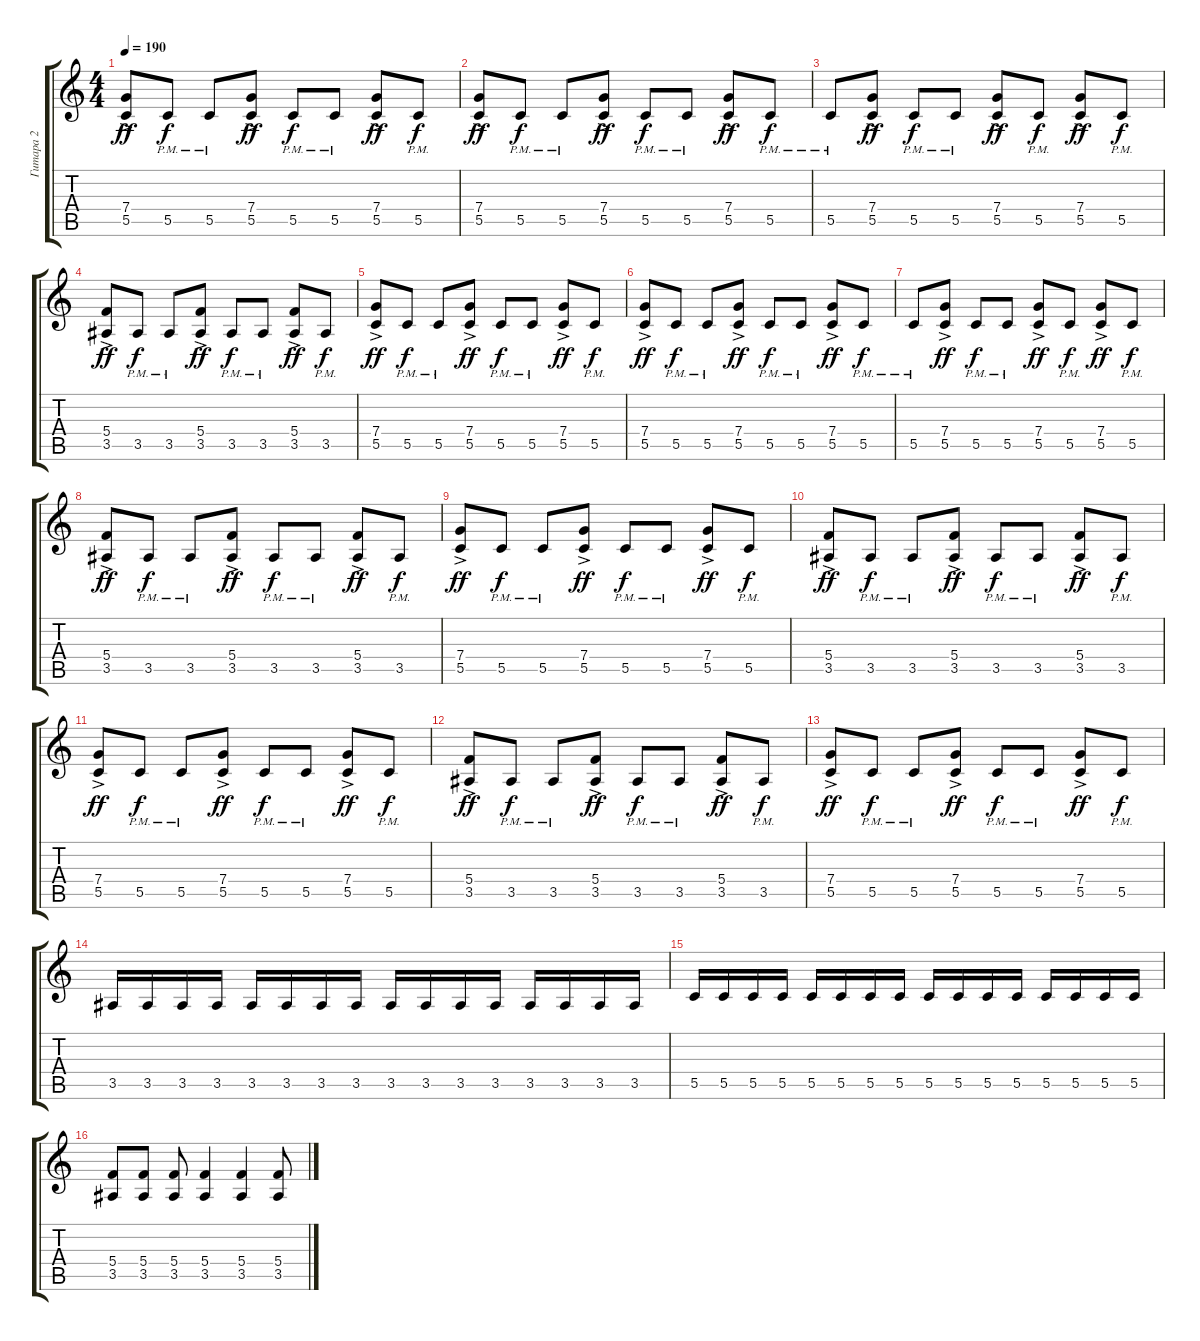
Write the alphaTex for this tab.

\track ("Гитара 2" "Гитара 2") {instrument distortionguitar}
\staff {score tabs}
\tuning (D4 A3 F3 C3 G2 D2) {hide}
\ts (4 4)
\tempo 190
\clef g2
\ks c
(7.4{ac} 5.5{ac}).8{dy ff} 5.5{pm}.8{dy f} 5.5{pm}.8 (7.4{ac} 5.5{ac}).8{dy ff} 5.5{pm}.8{dy f} 5.5{pm}.8 (7.4{ac} 5.5{ac}).8{dy ff} 5.5{pm}.8{dy f} |
(7.4{ac} 5.5{ac}).8{dy ff} 5.5{pm}.8{dy f} 5.5{pm}.8 (7.4{ac} 5.5{ac}).8{dy ff} 5.5{pm}.8{dy f} 5.5{pm}.8 (7.4{ac} 5.5{ac}).8{dy ff} 5.5{pm}.8{dy f} |
5.5{pm}.8 (7.4{ac} 5.5{ac}).8{dy ff} 5.5{pm}.8{dy f} 5.5{pm}.8 (7.4{ac} 5.5{ac}).8{dy ff} 5.5{pm}.8{dy f} (7.4{ac} 5.5{ac}).8{dy ff} 5.5{pm}.8{dy f} |
(5.4{ac} 3.5{ac}).8{dy ff} 3.5{pm}.8{dy f} 3.5{pm}.8 (5.4{ac} 3.5{ac}).8{dy ff} 3.5{pm}.8{dy f} 3.5{pm}.8 (5.4{ac} 3.5{ac}).8{dy ff} 3.5{pm}.8{dy f} |
(7.4{ac} 5.5{ac}).8{dy ff} 5.5{pm}.8{dy f} 5.5{pm}.8 (7.4{ac} 5.5{ac}).8{dy ff} 5.5{pm}.8{dy f} 5.5{pm}.8 (7.4{ac} 5.5{ac}).8{dy ff} 5.5{pm}.8{dy f} |
(7.4{ac} 5.5{ac}).8{dy ff} 5.5{pm}.8{dy f} 5.5{pm}.8 (7.4{ac} 5.5{ac}).8{dy ff} 5.5{pm}.8{dy f} 5.5{pm}.8 (7.4{ac} 5.5{ac}).8{dy ff} 5.5{pm}.8{dy f} |
5.5{pm}.8 (7.4{ac} 5.5{ac}).8{dy ff} 5.5{pm}.8{dy f} 5.5{pm}.8 (7.4{ac} 5.5{ac}).8{dy ff} 5.5{pm}.8{dy f} (7.4{ac} 5.5{ac}).8{dy ff} 5.5{pm}.8{dy f} |
(5.4{ac} 3.5{ac}).8{dy ff} 3.5{pm}.8{dy f} 3.5{pm}.8 (5.4{ac} 3.5{ac}).8{dy ff} 3.5{pm}.8{dy f} 3.5{pm}.8 (5.4{ac} 3.5{ac}).8{dy ff} 3.5{pm}.8{dy f} |
(7.4{ac} 5.5{ac}).8{dy ff} 5.5{pm}.8{dy f} 5.5{pm}.8 (7.4{ac} 5.5{ac}).8{dy ff} 5.5{pm}.8{dy f} 5.5{pm}.8 (7.4{ac} 5.5{ac}).8{dy ff} 5.5{pm}.8{dy f} |
(5.4{ac} 3.5{ac}).8{dy ff} 3.5{pm}.8{dy f} 3.5{pm}.8 (5.4{ac} 3.5{ac}).8{dy ff} 3.5{pm}.8{dy f} 3.5{pm}.8 (5.4{ac} 3.5{ac}).8{dy ff} 3.5{pm}.8{dy f} |
(7.4{ac} 5.5{ac}).8{dy ff} 5.5{pm}.8{dy f} 5.5{pm}.8 (7.4{ac} 5.5{ac}).8{dy ff} 5.5{pm}.8{dy f} 5.5{pm}.8 (7.4{ac} 5.5{ac}).8{dy ff} 5.5{pm}.8{dy f} |
(5.4{ac} 3.5{ac}).8{dy ff} 3.5{pm}.8{dy f} 3.5{pm}.8 (5.4{ac} 3.5{ac}).8{dy ff} 3.5{pm}.8{dy f} 3.5{pm}.8 (5.4{ac} 3.5{ac}).8{dy ff} 3.5{pm}.8{dy f} |
(7.4{ac} 5.5{ac}).8{dy ff} 5.5{pm}.8{dy f} 5.5{pm}.8 (7.4{ac} 5.5{ac}).8{dy ff} 5.5{pm}.8{dy f} 5.5{pm}.8 (7.4{ac} 5.5{ac}).8{dy ff} 5.5{pm}.8{dy f} |
3.5.16 3.5.16 3.5.16 3.5.16 3.5.16 3.5.16 3.5.16 3.5.16 3.5.16 3.5.16 3.5.16 3.5.16 3.5.16 3.5.16 3.5.16 3.5.16 |
5.5.16 5.5.16 5.5.16 5.5.16 5.5.16 5.5.16 5.5.16 5.5.16 5.5.16 5.5.16 5.5.16 5.5.16 5.5.16 5.5.16 5.5.16 5.5.16 |
(5.4 3.5).8 (5.4 3.5).8 (5.4 3.5).8 (5.4 3.5).4 (5.4 3.5).4 (5.4 3.5).8
